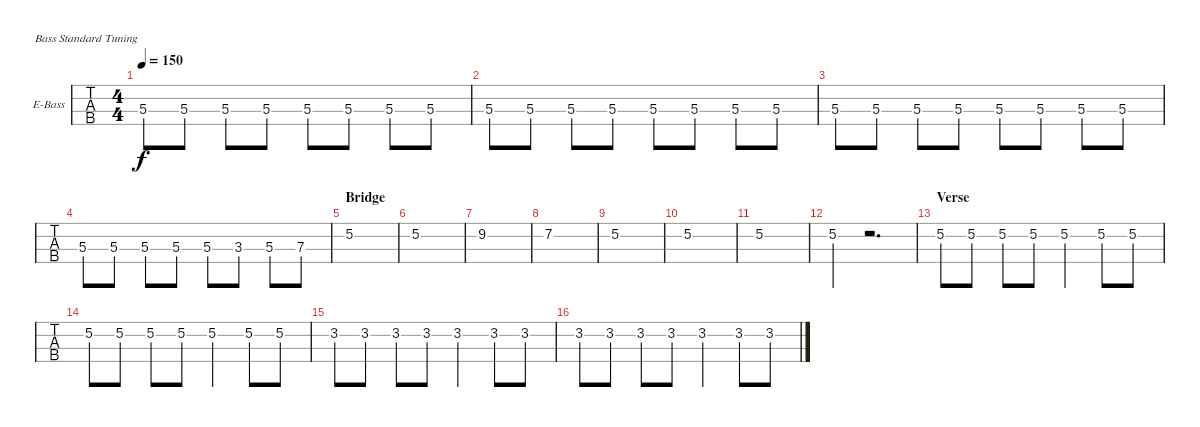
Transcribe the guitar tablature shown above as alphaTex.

\bracketExtendMode groupsimilarinstruments
\firstSystemTrackNameOrientation horizontal
\otherSystemsTrackNameOrientation horizontal
\track ("Nikolai" "E-Bass") {instrument electricbasspick}
\staff {tabs}
\tuning (G2 D2 A1 E1)
\ts (4 4)
\tempo 150
\clef f4
\ks c
5.3.8{dy f} 5.3.8 5.3.8 5.3.8 5.3.8 5.3.8 5.3.8 5.3.8 |
5.3.8 5.3.8 5.3.8 5.3.8 5.3.8 5.3.8 5.3.8 5.3.8 |
5.3.8 5.3.8 5.3.8 5.3.8 5.3.8 5.3.8 5.3.8 5.3.8 |
5.3.8 5.3.8 5.3.8 5.3.8 5.3.8 3.3.8 5.3.8 7.3.8 |
\section ("" "Bridge")
5.2.1 |
5.2.1 |
9.2.1 |
7.2.1 |
5.2.1 |
5.2.1 |
5.2.1 |
5.2.4 r.2{d} |
\section ("" "Verse")
5.2.8 5.2.8 5.2.8 5.2.8 5.2.4 5.2.8 5.2.8 |
5.2.8 5.2.8 5.2.8 5.2.8 5.2.4 5.2.8 5.2.8 |
3.2.8 3.2.8 3.2.8 3.2.8 3.2.4 3.2.8 3.2.8 |
3.2.8 3.2.8 3.2.8 3.2.8 3.2.4 3.2.8 3.2.8
